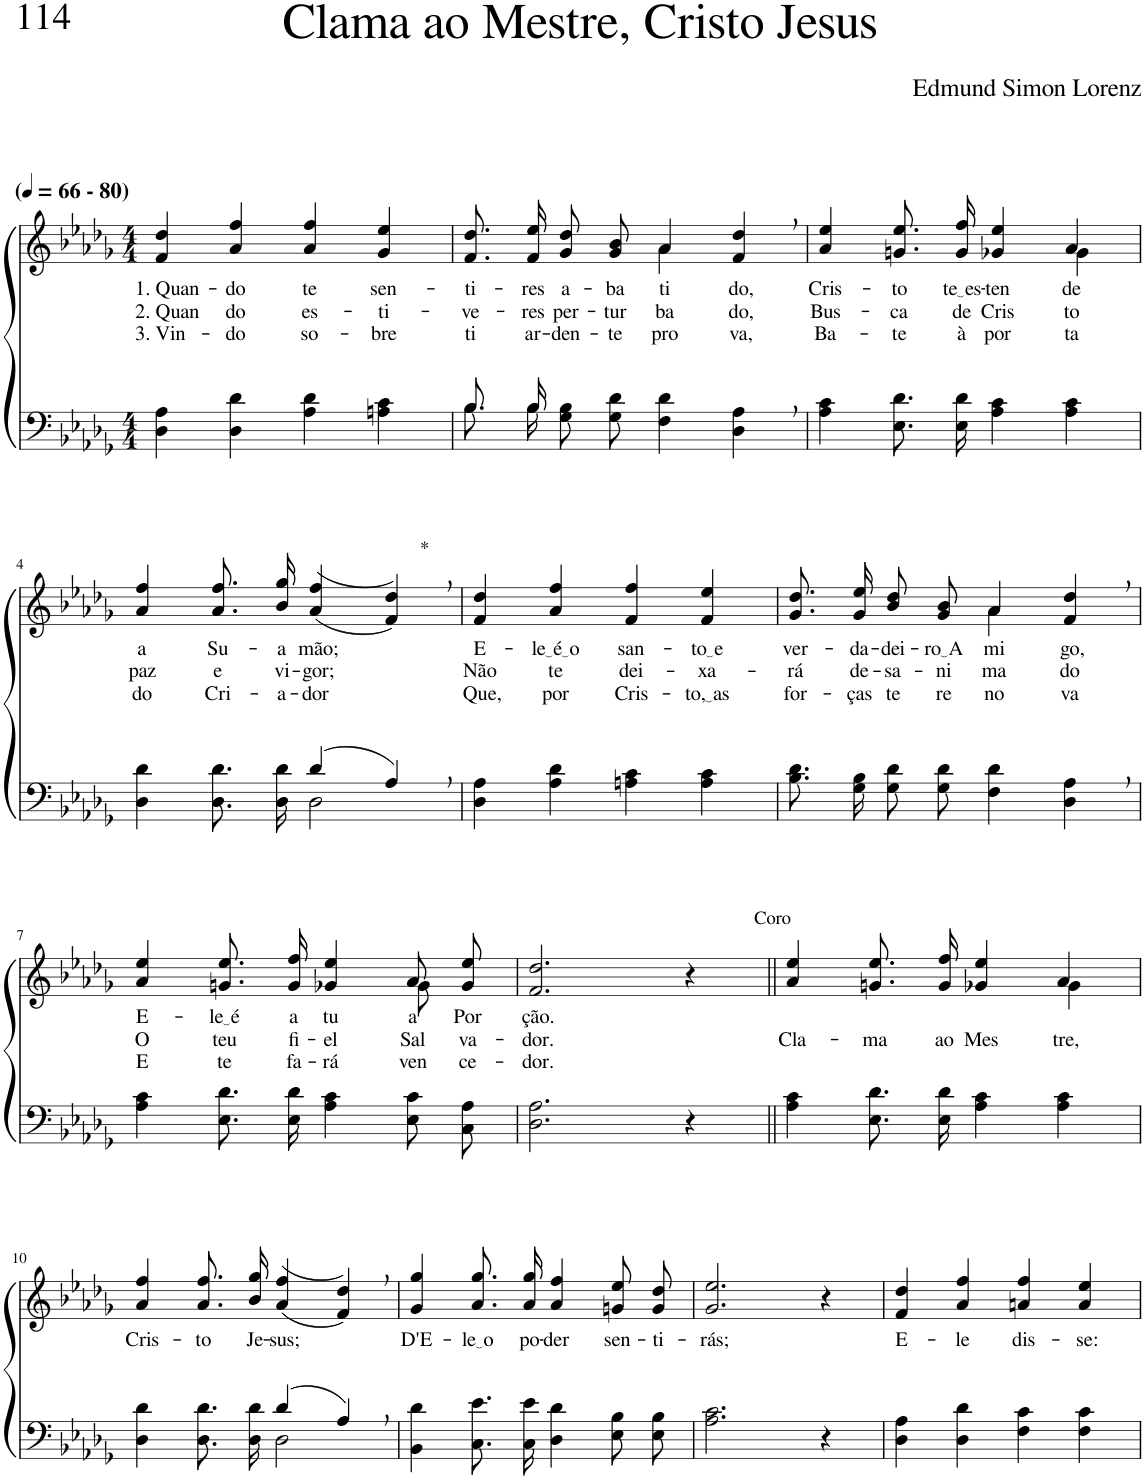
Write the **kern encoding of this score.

**kern	**kern	**text	**text	**text
*part2	*part1	*part1	*part1	*part1
*staff2	*staff1	*staff1	*staff1	*staff1
*I"Parte III e IV	*I"Parte I e II	*	*	*
*clefF4	*clefG2	*	*	*
*Trd2c3	*Trd2c3	*	*	*
*k[b-e-a-d-g-]	*k[b-e-a-d-g-]	*	*	*
*M4/4	*M4/4	*	*	*
*MM66	*MM66	*	*	*
=1	=1	=1	=1	=1
!	!LO:TX:a:B:t=(	!	!	!
!	!LO:TX:a:B:t=- 80)	!	!	!
!	!	!LO:LY:b	!LO:LY:b	!LO:LY:b
4D-\ 4A-\	4f/ 4dd-/	1. Quan-	2. Quan	3. Vin-
!	!	!LO:LY:b	!LO:LY:b	!LO:LY:b
4D-\ 4d-\	4a-/ 4ff/	-do	do	-do
!	!	!LO:LY:b	!LO:LY:b	!LO:LY:b
4A-\ 4d-\	4a-/ 4ff/	te	es-	so-
!	!	!LO:LY:b	!LO:LY:b	!LO:LY:b
4An\ 4c\	4g-/ 4ee-/	sen-	-ti-	-bre
=2	=2	=2	=2	=2
*^	*	*	*	*
!	!	!	!LO:LY:b	!LO:LY:b	!LO:LY:b
*	*	*^	*	*	*
8.B-/L	8.B-\L	8.f\ 8.dd-\L	2ryy	-ti-	-ve-	ti
!	!	!	!	!LO:LY:b	!LO:LY:b	!LO:LY:b
16B-/Jk	16B-\Jk	16f\ 16ee-\Jk	.	-res	-res	ar-
!	!	!	!	!LO:LY:b	!LO:LY:b	!LO:LY:b
2.ryy	8G-\ 8B-\L	8g-/ 8dd-/L	.	a-	per-	-den-
!	!	!	!	!LO:LY:b	!LO:LY:b	!LO:LY:b
.	8G-\ 8d-\J	8g-/ 8b-/J	.	-ba-	-tur-	-te
!	!	!	!	!LO:LY:b	!LO:LY:b	!LO:LY:b
.	4F\ 4d-\	4a-/	4a-\	-ti-	-ba-	pro-
!	!	!	!	!LO:LY:b	!LO:LY:b	!LO:LY:b
.	4D-\ 4A-\	4f/, 4dd-/,	4ryy	-do,	-do,	-va,
=3	=3	=3	=3	=3	=3	=3
!	!	!	!	!LO:LY:b	!LO:LY:b	!LO:LY:b
*v	*v	*	*	*	*	*
4A-\ 4c\	4a-/ 4ee-/	2.ryy	Cris-	Bus-	Ba-
!	!	!	!LO:LY:b	!LO:LY:b	!LO:LY:b
8.E-\ 8.d-\L	8.gn\ 8.ee-\L	.	-to	-ca	-te
!	!	!	!LO:LY:b	!LO:LY:b	!LO:LY:b
16E-\ 16d-\Jk	16g\ 16ff\Jk	.	te es	de	à
!	!	!	!LO:LY:b	!LO:LY:b	!LO:LY:b
4A-\ 4c\	4g-X/ 4ee-/	.	-ten-	Cris-	por-
!	!	!	!LO:LY:b	!LO:LY:b	!LO:LY:b
4A-\ 4c\	4a-/	4g-\	-de	-to	-ta
!!LO:LB:g=z
=4	=4	=4	=4	=4	=4
*^	*	*	*	*	*
!	!	!	!	!LO:LY:b	!LO:LY:b	!LO:LY:b
*	*	*v	*v	*	*	*
2ryy	4D-\ 4d-\	4a-/ 4ff/	a	paz	do
!	!	!	!LO:LY:b	!LO:LY:b	!LO:LY:b
.	8.D-\ 8.d-\L	8.a-\ 8.ff\L	Su-	e	Cri-
!	!	!	!LO:LY:b	!LO:LY:b	!LO:LY:b
.	16D-\ 16d-\Jk	16b-\ 16gg-\Jk	-a	vi-	-a-
!	!	!	!LO:LY:b	!LO:LY:b	!LO:LY:b
(4d-/	2D-\	((4a-/ 4ff/	mão;	-gor;	-dor
!	!	!LO:TX:a:t=*	!	!	!
4A-,/)	.	4f/, 4dd-/,))	.	.	.
*v	*v	*	*	*	*
=5	=5	=5	=5	=5
!	!	!LO:LY:b	!LO:LY:b	!LO:LY:b
4D-\ 4A-\	4f/ 4dd-/	-E-	Não	Que,
!	!	!LO:LY:b	!LO:LY:b	!LO:LY:b
4A-\ 4d-\	4a-/ 4ff/	le é o	te	por
!	!	!LO:LY:b	!LO:LY:b	!LO:LY:b
4An\ 4c\	4f/ 4ff/	san-	dei-	Cris-
!	!	!LO:LY:b	!LO:LY:b	!LO:LY:b
4A\ 4c\	4f/ 4ee-/	to e	-xa-	to, as
=6	=6	=6	=6	=6
!	!	!LO:LY:b	!LO:LY:b	!LO:LY:b
*	*^	*	*	*
8.B-\ 8.d-\L	8.g-\ 8.dd-\L	2ryy	ver-	-rá	for-
!	!	!	!LO:LY:b	!LO:LY:b	!LO:LY:b
16G-\ 16B-\Jk	16g-\ 16ee-\Jk	.	-da-	de-	-ças
!	!	!	!LO:LY:b	!LO:LY:b	!LO:LY:b
8G-\ 8d-\L	8b-\ 8dd-\L	.	-dei-	-sa-	te
!	!	!	!LO:LY:b	!LO:LY:b	!LO:LY:b
8G-\ 8d-\J	8g-\ 8b-\J	.	ro A	-ni-	re-
!	!	!	!LO:LY:b	!LO:LY:b	!LO:LY:b
4F\ 4d-\	4a-/	4a-\	-mi-	-ma-	-no-
!	!	!	!LO:LY:b	!LO:LY:b	!LO:LY:b
4D-\, 4A-\,	4f/, 4dd-/,	4ryy	-go,	-do	-va
!!LO:LB:g=z	!!
=7	=7	=7	=7	=7	=7
!	!	!	!LO:LY:b	!LO:LY:b	!LO:LY:b
4A-\ 4c\	4a-/ 4ee-/	2.ryy	E-	O	E
!	!	!	!LO:LY:b	!LO:LY:b	!LO:LY:b
8.E-\ 8.d-\L	8.gn\ 8.ee-\L	.	le é	teu	te
!	!	!	!LO:LY:b	!LO:LY:b	!LO:LY:b
16E-\ 16d-\Jk	16g\ 16ff\Jk	.	a	fi-	fa-
!	!	!	!LO:LY:b	!LO:LY:b	!LO:LY:b
4A-\ 4c\	4g-X/ 4ee-/	.	tu-	-el	-rá
!	!	!	!LO:LY:b	!LO:LY:b	!LO:LY:b
8E-\ 8c\L	8a-\L	8g-\	-a	Sal-	ven-
!	!	!	!LO:LY:b	!LO:LY:b	!LO:LY:b
8C\ 8A-\J	8g-\ 8ee-\J	8ryy	Por	-va-	-ce-
=8	=8	=8	=8	=8	=8
!	!	!	!LO:LY:b	!LO:LY:b	!LO:LY:b
*	*v	*v	*	*	*
2.D-\ 2.A-\	2.f/ 2.dd-/	ção.	-dor.	-dor.
!	!LO:TX:a:t=Coro	!	!	!
4r	4r	.	.	.
=9||	=9||	=9||	=9||	=9||
!	!	!	!LO:LY:b	!
*	*^	*	*	*
4A-\ 4c\	4a-/ 4ee-/	2.ryy	.	Cla-	.
!	!	!	!	!LO:LY:b	!
8.E-\ 8.d-\L	8.gn\ 8.ee-\L	.	.	-ma	.
!	!	!	!	!LO:LY:b	!
16E-\ 16d-\Jk	16g\ 16ff\Jk	.	.	ao	.
!	!	!	!	!LO:LY:b	!
4A-\ 4c\	4g-X/ 4ee-/	.	.	Mes-	.
!	!	!	!	!LO:LY:b	!
4A-\ 4c\	4a-/	4g-\	.	-tre,	.
!!LO:LB:g=z
=10	=10	=10	=10	=10	=10
*^	*	*	*	*	*
!	!	!	!	!LO:LY:b	!	!
*	*	*v	*v	*	*	*
2ryy	4D-\ 4d-\	4a-/ 4ff/	Cris-	.	.
!	!	!	!LO:LY:b	!	!
.	8.D-\ 8.d-\L	8.a-\ 8.ff\L	-to	.	.
!	!	!	!LO:LY:b	!	!
.	16D-\ 16d-\Jk	16b-\ 16gg-\Jk	Je-	.	.
!	!	!	!LO:LY:b	!	!
(4d-/	2D-\	((4a-/ 4ff/	-sus;	.	.
4A-,/)	.	4f/, 4dd-/,))	.	.	.
*v	*v	*	*	*	*
=11	=11	=11	=11	=11
!	!	!LO:LY:b	!	!
4BB-\ 4d-\	4g-/ 4gg-/	D'E-	.	.
!	!	!LO:LY:b	!	!
8.C\ 8.e-\L	8.a-\ 8.gg-\L	le o	.	.
!	!	!LO:LY:b	!	!
16C\ 16e-\Jk	16a-\ 16gg-\Jk	po-	.	.
!	!	!LO:LY:b	!	!
4D-\ 4d-\	4a-/ 4ff/	-der	.	.
!	!	!LO:LY:b	!	!
8E-\ 8B-\L	8gn\ 8ee-\L	sen-	.	.
!	!	!LO:LY:b	!	!
8E-\ 8B-\J	8g\ 8dd-\J	-ti-	.	.
=12	=12	=12	=12	=12
!	!	!LO:LY:b	!	!
2.A-\ 2.c\	2.g-/ 2.ee-/	-rás;	.	.
4r	4r	.	.	.
=13	=13	=13	=13	=13
!	!	!LO:LY:b	!	!
4D-\ 4A-\	4f/ 4dd-/	E-	.	.
!	!	!LO:LY:b	!	!
4D-\ 4d-\	4a-/ 4ff/	-le	.	.
!	!	!LO:LY:b	!	!
4F\ 4c\	4an/ 4ff/	dis-	.	.
!	!	!LO:LY:b	!	!
4F\ 4c\	4a/ 4ee-/	-se:	.	.
=	=	=	=	=
*-	*-	*-	*-	*-
